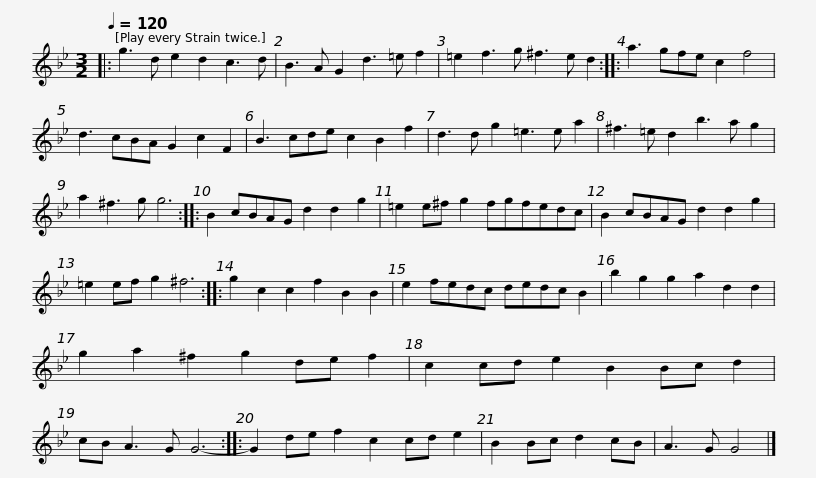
X:1
L:1/8
Q:1/4=120
M:3/2
I:linebreak $
K:Gmin
V:1 treble
V:1
|: g3 d e2 d2 c3 d | B3 A G2 d3 =e f2 | =e2 f3 g ^f3 e d2 :: a3 gfe c2 f4 | d3 cBA G2 c2 F2 |$ %5
 B3 cde c2 B2 f2 | d3 d g2 =e3 e a2 | ^f3 =e d2 b3 a g2 | a2 ^f3 g g6 :: B2 cBAG d2 d2 g2 |$ %10
 =e2 e^f g2 fgfedc | B2 cBAG d2 d2 g2 | =e2 ef g2 ^f6 :: g2 c2 c2 f2 B2 B2 | e2 fedc dedc B2 |$ %15
 b2 g2 g2 a2 d2 d2 | g2 a2 ^f2 g2 de f2 | c2 cd e2 B2 Bc d2 | cB A3 G G6- :: G2 de f2 c2 cd e2 |$ %20
 B2 Bc d2 cB | A3 G G4 |] %22
